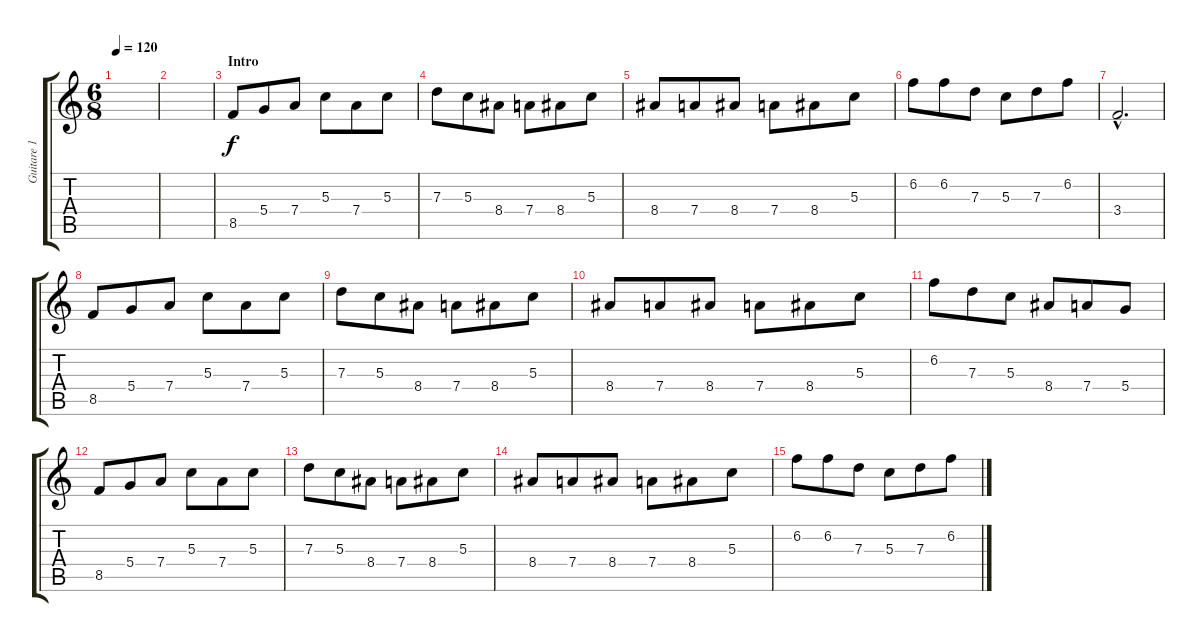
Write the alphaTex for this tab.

\track ("Guitare 1" "Guitare 1") {instrument distortionguitar}
\staff {score tabs}
\tuning (E4 B3 G3 D3 A2 D2) {hide}
\ts (6 8)
\tempo 120
\clef g2
\ks c
|
|
\section ("" "Intro")
8.5.8{instrument pizzicatostrings} 5.4.8 7.4.8 5.3.8 7.4.8 5.3.8 |
7.3.8 5.3.8 8.4.8 7.4.8 8.4.8 5.3.8 |
8.4.8 7.4.8 8.4.8 7.4.8 8.4.8 5.3.8 |
6.2.8 6.2.8 7.3.8 5.3.8 7.3.8 6.2.8 |
3.4{hac}.2{d volume 12 instrument acousticguitarnylon} |
8.5.8 5.4.8 7.4.8 5.3.8 7.4.8 5.3.8 |
7.3.8 5.3.8 8.4.8 7.4.8 8.4.8 5.3.8 |
8.4.8 7.4.8 8.4.8 7.4.8 8.4.8 5.3.8 |
6.2.8 7.3.8 5.3.8 8.4.8 7.4.8 5.4.8 |
8.5.8 5.4.8 7.4.8 5.3.8 7.4.8 5.3.8 |
7.3.8 5.3.8 8.4.8 7.4.8 8.4.8 5.3.8 |
8.4.8 7.4.8 8.4.8 7.4.8 8.4.8 5.3.8 |
6.2.8 6.2.8 7.3.8 5.3.8 7.3.8 6.2.8
